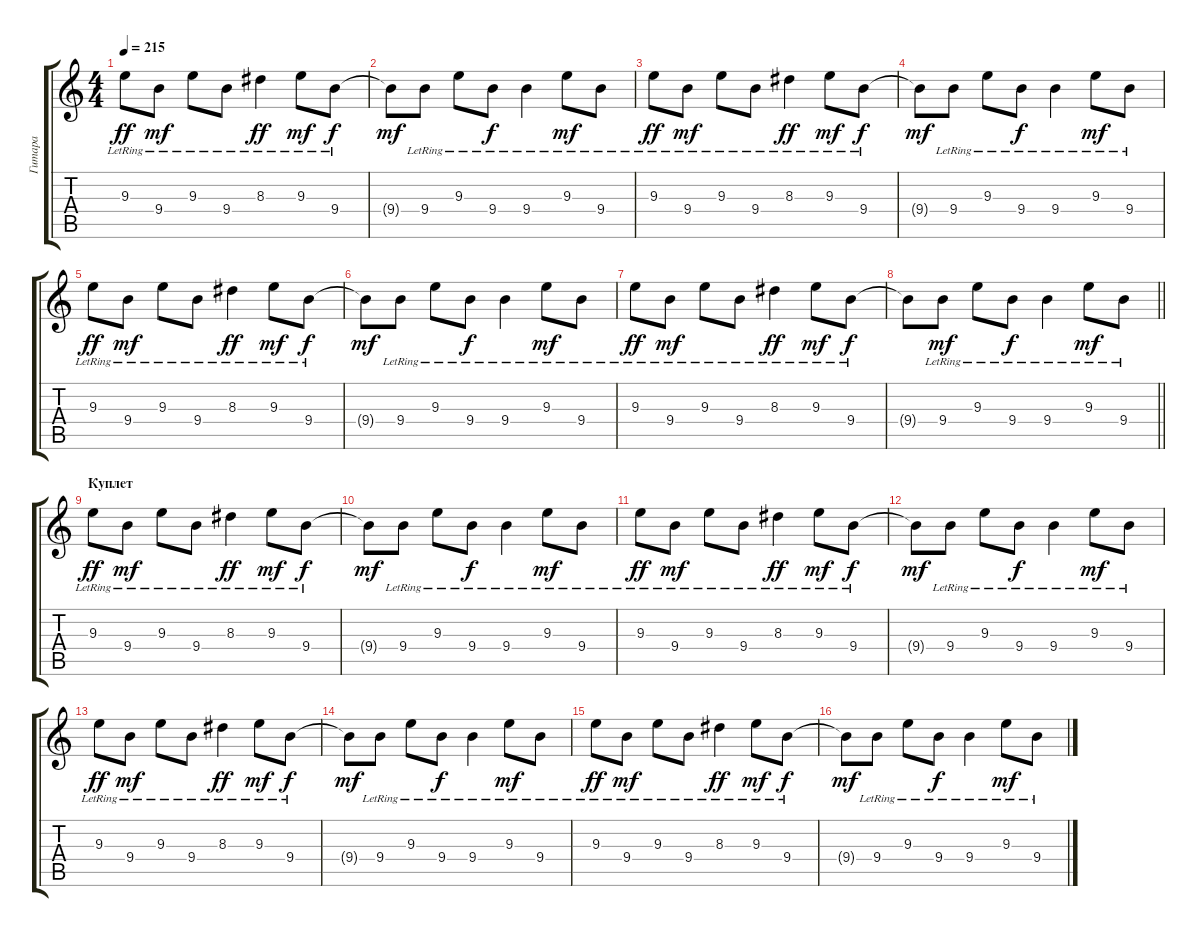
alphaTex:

\track ("Гитара" "Гитара") {instrument acousticguitarsteel}
\staff {score tabs}
\tuning (E4 B3 G3 D3 A2 E2) {hide}
\ts (4 4)
\tempo 215
\clef g2
\ks c
9.3{lr}.8{dy ff} 9.4{lr}.8{dy mf} 9.3{lr}.8 9.4{lr}.8 8.3{lr}.4{dy ff} 9.3{lr}.8{dy mf} 9.4{lr}.8{dy f} |
9.4{t}.8{dy mf} 9.4{lr}.8 9.3{lr}.8 9.4{lr}.8{dy f} 9.4{lr}.4 9.3{lr}.8{dy mf} 9.4{lr}.8 |
9.3{lr}.8{dy ff} 9.4{lr}.8{dy mf} 9.3{lr}.8 9.4{lr}.8 8.3{lr}.4{dy ff} 9.3{lr}.8{dy mf} 9.4{lr}.8{dy f} |
9.4{t}.8{dy mf} 9.4{lr}.8 9.3{lr}.8 9.4{lr}.8{dy f} 9.4{lr}.4 9.3{lr}.8{dy mf} 9.4{lr}.8 |
9.3{lr}.8{dy ff} 9.4{lr}.8{dy mf} 9.3{lr}.8 9.4{lr}.8 8.3{lr}.4{dy ff} 9.3{lr}.8{dy mf} 9.4{lr}.8{dy f} |
9.4{t}.8{dy mf} 9.4{lr}.8 9.3{lr}.8 9.4{lr}.8{dy f} 9.4{lr}.4 9.3{lr}.8{dy mf} 9.4{lr}.8 |
9.3{lr}.8{dy ff} 9.4{lr}.8{dy mf} 9.3{lr}.8 9.4{lr}.8 8.3{lr}.4{dy ff} 9.3{lr}.8{dy mf} 9.4{lr}.8{dy f} |
\barLineRight lightlight
9.4{t}.8 9.4{lr}.8{dy mf} 9.3{lr}.8 9.4{lr}.8{dy f} 9.4{lr}.4 9.3{lr}.8{dy mf} 9.4{lr}.8 |
\section ("" "Куплет")
9.3{lr}.8{dy ff instrument acousticguitarsteel} 9.4{lr}.8{dy mf} 9.3{lr}.8 9.4{lr}.8 8.3{lr}.4{dy ff} 9.3{lr}.8{dy mf} 9.4{lr}.8{dy f} |
9.4{t}.8{dy mf} 9.4{lr}.8 9.3{lr}.8 9.4{lr}.8{dy f} 9.4{lr}.4 9.3{lr}.8{dy mf} 9.4{lr}.8 |
9.3{lr}.8{dy ff} 9.4{lr}.8{dy mf} 9.3{lr}.8 9.4{lr}.8 8.3{lr}.4{dy ff} 9.3{lr}.8{dy mf} 9.4{lr}.8{dy f} |
9.4{t}.8{dy mf} 9.4{lr}.8 9.3{lr}.8 9.4{lr}.8{dy f} 9.4{lr}.4 9.3{lr}.8{dy mf} 9.4{lr}.8 |
9.3{lr}.8{dy ff} 9.4{lr}.8{dy mf} 9.3{lr}.8 9.4{lr}.8 8.3{lr}.4{dy ff} 9.3{lr}.8{dy mf} 9.4{lr}.8{dy f} |
9.4{t}.8{dy mf} 9.4{lr}.8 9.3{lr}.8 9.4{lr}.8{dy f} 9.4{lr}.4 9.3{lr}.8{dy mf} 9.4{lr}.8 |
9.3{lr}.8{dy ff} 9.4{lr}.8{dy mf} 9.3{lr}.8 9.4{lr}.8 8.3{lr}.4{dy ff} 9.3{lr}.8{dy mf} 9.4{lr}.8{dy f} |
9.4{t}.8{dy mf} 9.4{lr}.8 9.3{lr}.8 9.4{lr}.8{dy f} 9.4{lr}.4 9.3{lr}.8{dy mf} 9.4{lr}.8
